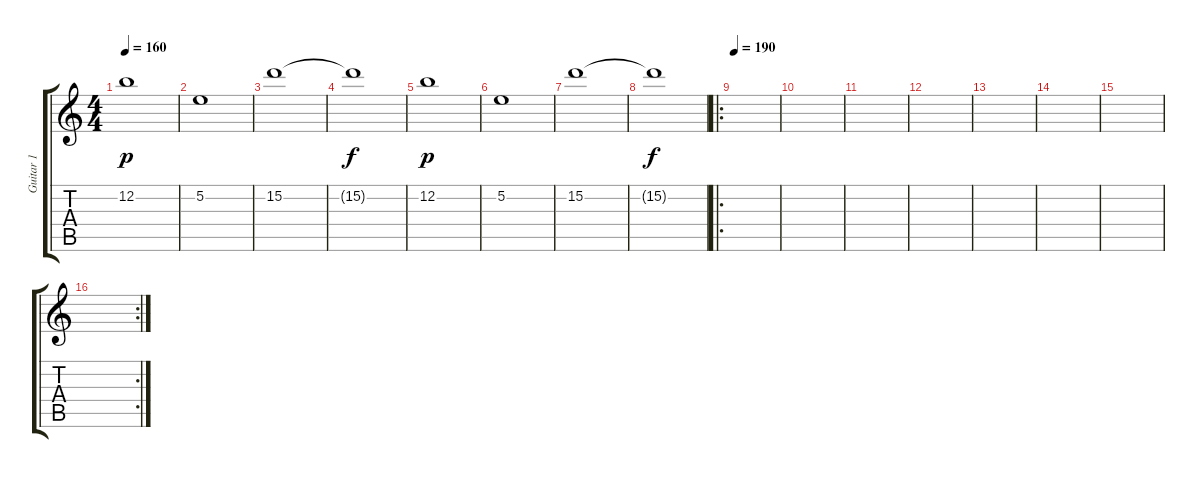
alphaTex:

\track ("Guitar 1" "Guitar 1") {instrument distortionguitar}
\staff {score tabs}
\tuning (E4 B3 G3 D3 A2 D2) {hide}
\ts (4 4)
\tempo 160
\clef g2
\ks c
12.2.1{dy p} |
5.2.1 |
15.2.1 |
15.2{t}.1{dy f} |
12.2.1{dy p} |
5.2.1 |
15.2.1 |
15.2{t}.1{dy f} |
\ro
\tempo 190
|
|
|
|
|
|
|
\rc 2
